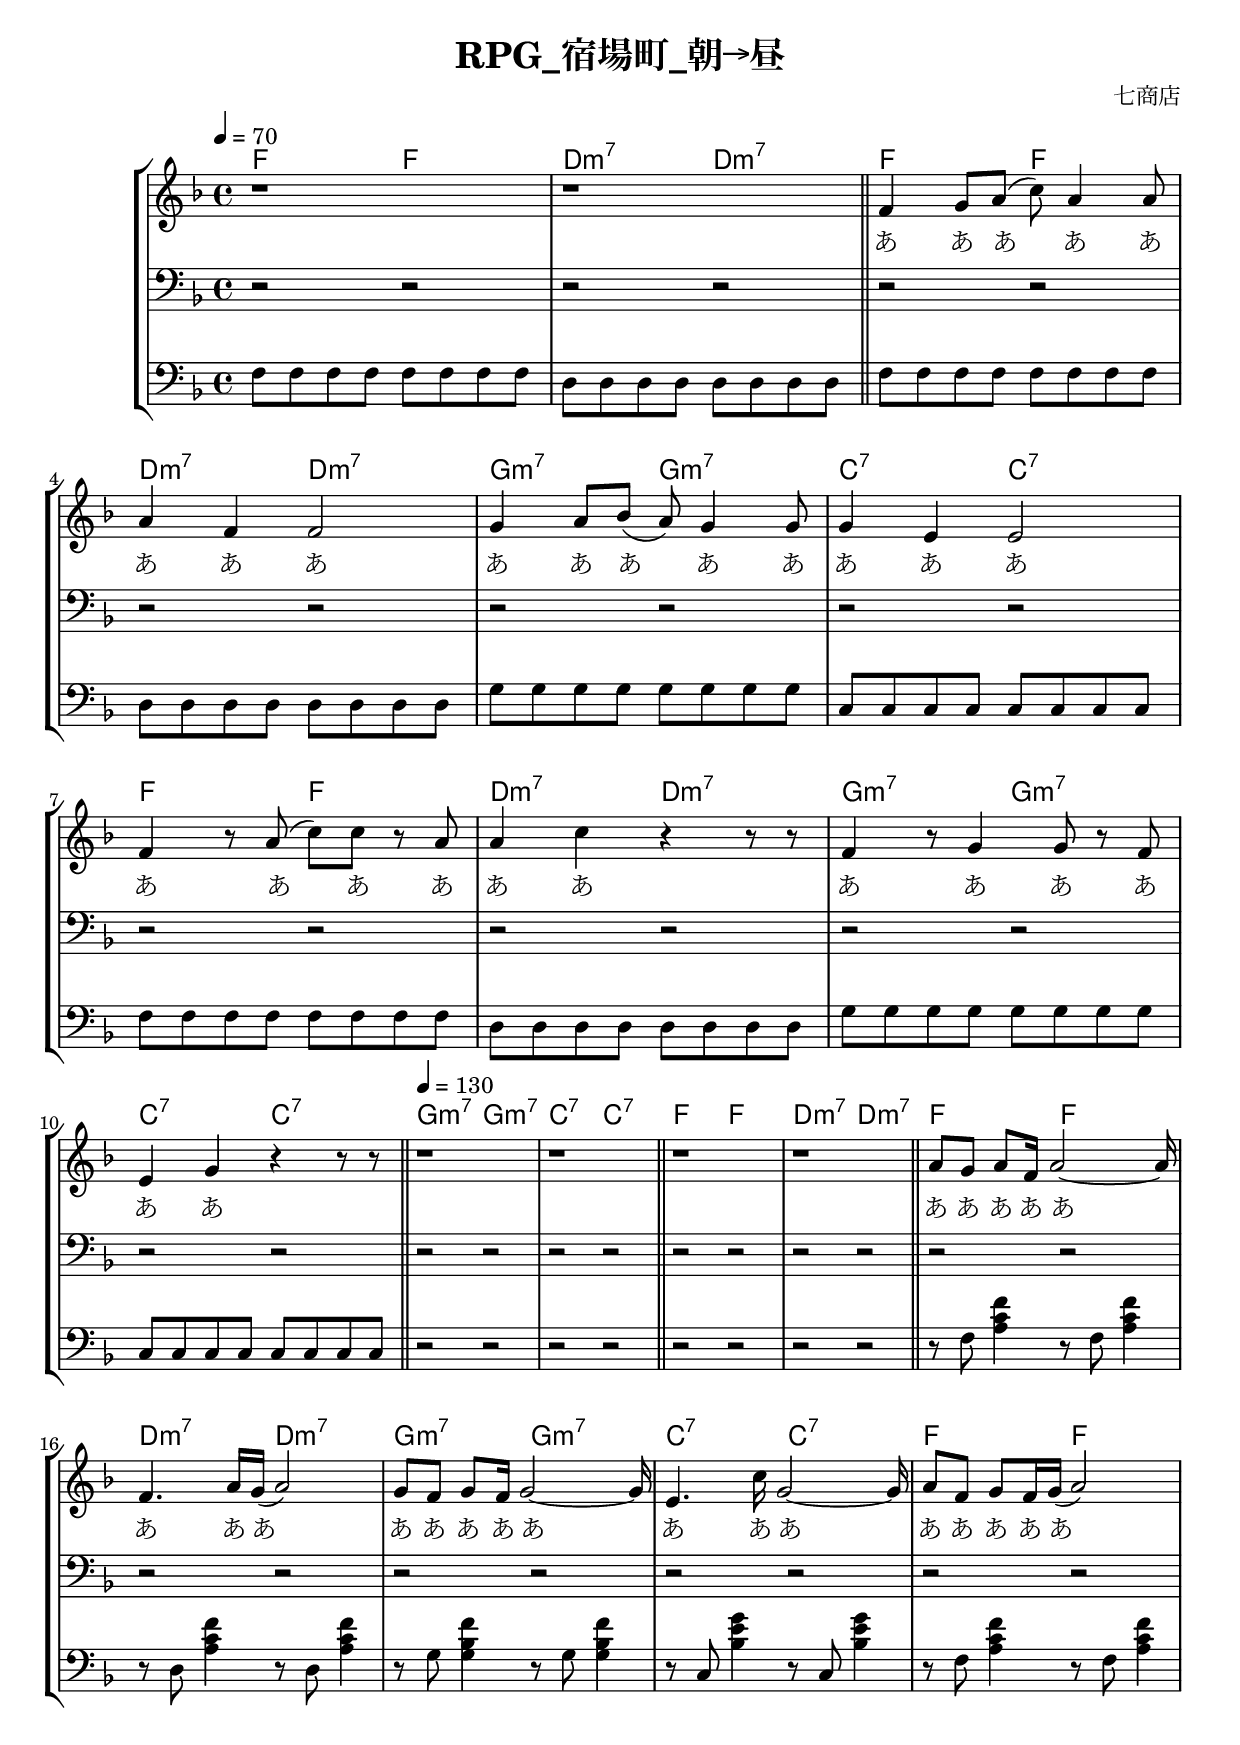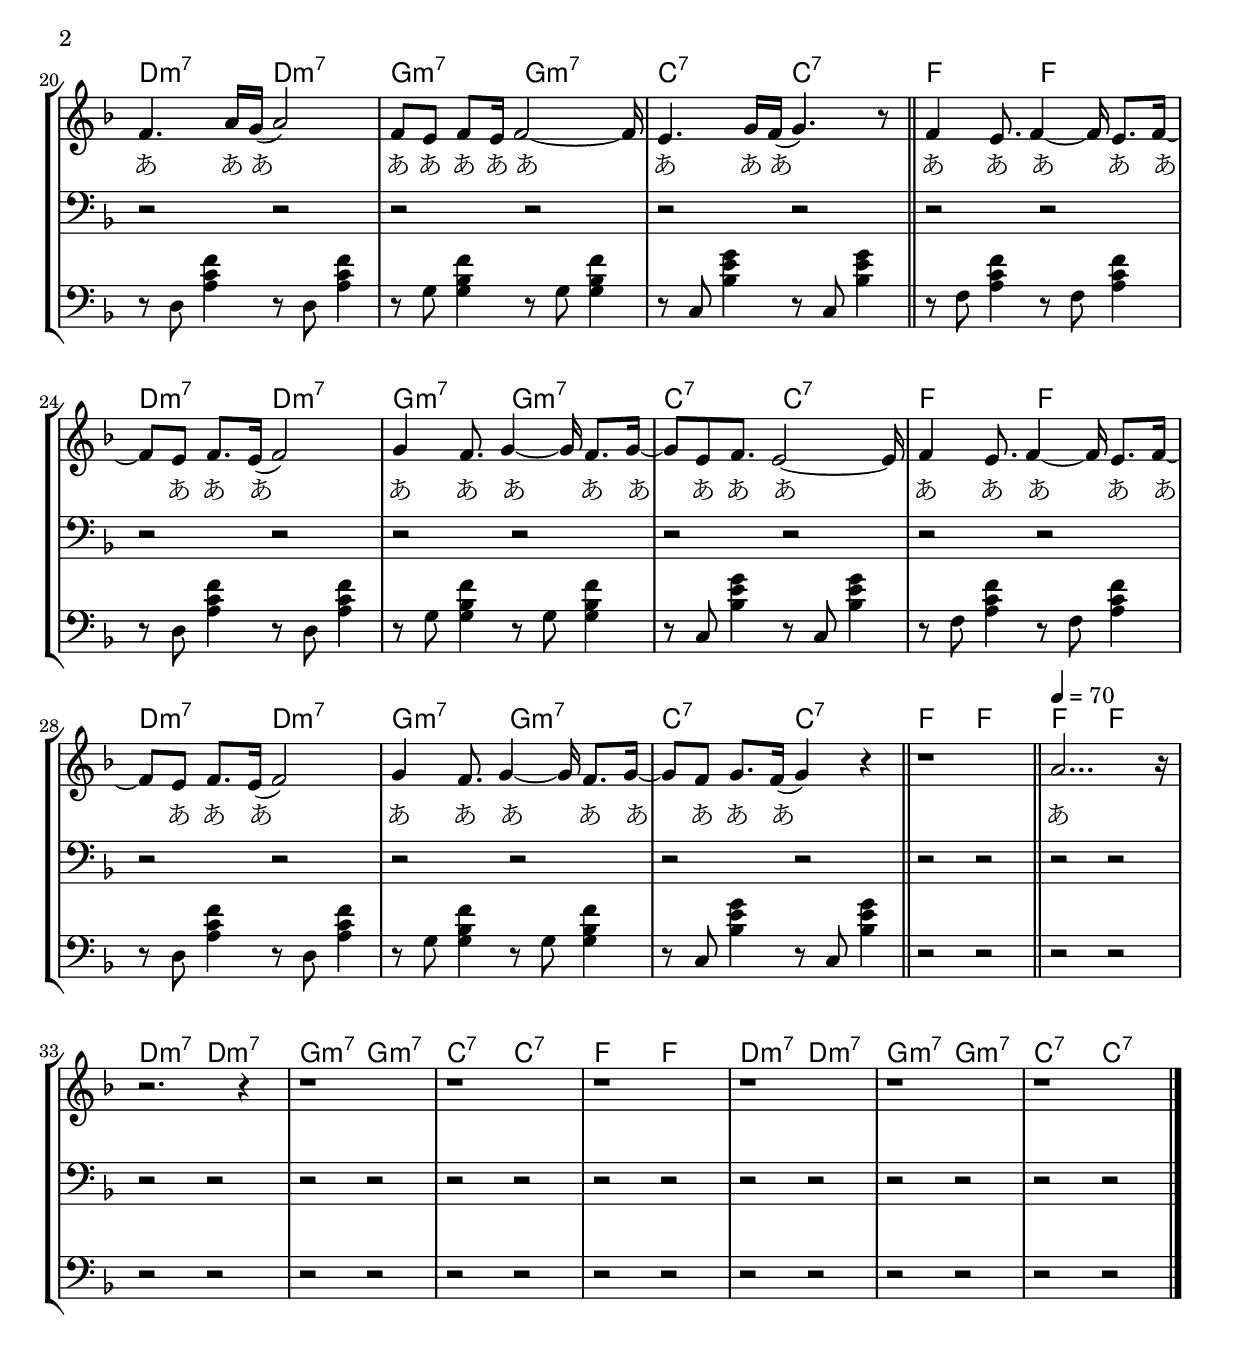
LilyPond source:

\version "2.12.1"

\header {
	title = \markup {RPG_宿場町_朝→昼}
	composer = \markup \center-column {七商店}
}

harmony = \chordmode {
	f2 f d:min7 d:min7 

	f f d:min7 d:min7 g:min7 g:min7 c:7 c:7 f f d:min7 d:min7 g:min7 g:min7 c:7 c:7 

	g:min7 g:min7 c:7 c:7 

	f f d:min7 d:min7 

	f f d:min7 d:min7 g:min7 g:min7 c:7 c:7 f f d:min7 d:min7 g:min7 g:min7 c:7 c:7 

	f f d:min7 d:min7 g:min7 g:min7 c:7 c:7 f f d:min7 d:min7 g:min7 g:min7 c:7 c:7 

	f f 

	f f d:min7 d:min7 g:min7 g:min7 c:7 c:7 f f d:min7 d:min7 g:min7 g:min7 c:7 c:7 
}

melody = {
	\key f \major
	\tempo 4 = 70
	r1 | r1   
	\set Staff.midiInstrument = #"FX 4 (atmosphere)"
	 f'4  g'8  a'8  (c''8)  a'4  a'8 
	a'4  f'4  f'2 
	g'4  a'8  bes'8  (a'8)  g'4  g'8 
	g'4  e'4  e'2 
	f'4  r8  a'8  (c''8)  c''8  r8  a'8 
	a'4  c''4  r4  r8  r8 
	f'4  r8  g'4  g'8  r8  f'8 
	e'4  g'4  r4  r8  r8
	\tempo 4 = 130
	r1 | r1   
	r1 | r1   
	\set Staff.midiInstrument = #"FX 4 (atmosphere)"
	 a'8  g'8  a'8  f'16  a'2~a'16 
	f'4.  a'16  g'16  (a'2) 
	g'8  f'8  g'8  f'16  g'2~g'16 
	e'4.  c''16  g'2~g'16 
	a'8  f'8  g'8  f'16  g'16  (a'2) 
	f'4.  a'16  g'16  (a'2) 
	f'8  e'8  f'8  e'16  f'2~f'16 
	e'4.  g'16  f'16  (g'4.)  	r8 	\set Staff.midiInstrument = #"FX 4 (atmosphere)"
	 f'4  e'8.  f'4~f'16  e'8.  f'16~ 
	f'8  e'8  f'8.  e'16  (f'2) 
	g'4  f'8.  g'4~g'16  f'8.  g'16~ 
	g'8  e'8  f'8.  e'2~e'16 
	f'4  e'8.  f'4~f'16  e'8.  f'16~ 
	f'8  e'8  f'8.  e'16  (f'2) 
	g'4  f'8.  g'4~g'16  f'8.  g'16~ 
	g'8  f'8  g'8.  f'16  (g'4)  	r4 	r1   
	\set Staff.midiInstrument = #"Seashore"
		\tempo 4 = 70
 a'2...  r16~ 
	r2.  	r4 r1 r1 r1 r1 r1 r1 	\bar "|."
}

words = \lyricmode {
	
	あ  あ  あ  あ  あ  あ  あ  あ  あ  あ  あ  あ  あ  あ  あ  あ  あ  あ  あ  あ  あ  あ  あ  あ  あ  あ  あ  あ  
	
	
	あ  あ  あ  あ  あ  あ  あ  あ  あ  あ  あ  あ  あ  あ  あ  あ  あ  あ  あ  あ  あ  あ  あ  あ  あ  あ  あ  あ  あ  あ  あ  あ  
	あ  あ  あ  あ  あ  あ  あ  あ  あ  あ  あ  あ  あ  あ  あ  あ  あ  あ  あ  あ  あ  あ  あ  あ  あ  あ  あ  あ  あ  あ  あ  あ  
	
	あ  
}

tempochange = {
	\tempo 4 = 70
	r1 | r1 \bar "||"
	\tempo 4 = 70
	r1 | r1 | r1 | r1 | r1 | r1 | r1 | r1 \bar "||"
	\tempo 4 = 130
	r1 | r1 \bar "||"
	\tempo 4 = 130
	r1 | r1 \bar "||"
	\tempo 4 = 130
	r1 | r1 | r1 | r1 | r1 | r1 | r1 | r1 \bar "||"
	\tempo 4 = 130
	r1 | r1 | r1 | r1 | r1 | r1 | r1 | r1 \bar "||"
	\tempo 4 = 130
	r1 \bar "||"
	\tempo 4 = 70
	r1 | r1 | r1 | r1 | r1 | r1 | r1 | r1 \bar "|."
}

mainacc = {
	\clef bass
	\set Staff.midiInstrument = #"Acoustic grand"
	\key f \major
	\tempo 4 = 70
	r2
	r2
	r2
	r2
	\bar "||"

	\set Staff.midiInstrument = #"Acoustic grand"
	r2
	r2
	r2
	r2
	r2
	r2
	r2
	r2
	r2
	r2
	r2
	r2
	r2
	r2
	r2
	r2
	\bar "||"

	\set Staff.midiInstrument = #"Acoustic grand"
	\tempo 4 = 130
	r2
	r2
	r2
	r2
	\bar "||"

	\set Staff.midiInstrument = #"Acoustic grand"
	r2
	r2
	r2
	r2
	\bar "||"

	\set Staff.midiInstrument = #"Acoustic grand"
	r2
	r2
	r2
	r2
	r2
	r2
	r2
	r2
	r2
	r2
	r2
	r2
	r2
	r2
	r2
	r2
	\bar "||"

	\set Staff.midiInstrument = #"Acoustic grand"
	r2
	r2
	r2
	r2
	r2
	r2
	r2
	r2
	r2
	r2
	r2
	r2
	r2
	r2
	r2
	r2
	\bar "||"

	\set Staff.midiInstrument = #"Acoustic grand"
	r2
	r2
	\bar "||"

	\set Staff.midiInstrument = #"Acoustic grand"
	\tempo 4 = 70
	r2
	r2
	r2
	r2
	r2
	r2
	r2
	r2
	r2
	r2
	r2
	r2
	r2
	r2
	r2
	r2
	\bar "|."
}

subacc = {
	\clef bass
	\set Staff.midiInstrument = #"Acoustic Bass"
	\key f \major
	\tempo 4 = 70
	f8 f8 f8 f8
	f8 f8 f8 f8
	d8 d8 d8 d8
	d8 d8 d8 d8
	\bar "||"

	\set Staff.midiInstrument = #"Acoustic Bass"
	f8 f8 f8 f8
	f8 f8 f8 f8
	d8 d8 d8 d8
	d8 d8 d8 d8
	g8 g8 g8 g8
	g8 g8 g8 g8
	c8 c8 c8 c8
	c8 c8 c8 c8
	f8 f8 f8 f8
	f8 f8 f8 f8
	d8 d8 d8 d8
	d8 d8 d8 d8
	g8 g8 g8 g8
	g8 g8 g8 g8
	c8 c8 c8 c8
	c8 c8 c8 c8
	\bar "||"

	\set Staff.midiInstrument = #"Acoustic grand"
	\tempo 4 = 130
	r2
	r2
	r2
	r2
	\bar "||"

	\set Staff.midiInstrument = #"Acoustic grand"
	r2
	r2
	r2
	r2
	\bar "||"

	\set Staff.midiInstrument = #"Acoustic Bass"
	r8 f <a c' f'>4
	r8 f <a c' f'>4
	r8 d <a c' f'>4
	r8 d <a c' f'>4
	r8 g <g bes f'>4
	r8 g <g bes f'>4
	r8 c <bes e' g'>4
	r8 c <bes e' g'>4
	r8 f <a c' f'>4
	r8 f <a c' f'>4
	r8 d <a c' f'>4
	r8 d <a c' f'>4
	r8 g <g bes f'>4
	r8 g <g bes f'>4
	r8 c <bes e' g'>4
	r8 c <bes e' g'>4
	\bar "||"

	\set Staff.midiInstrument = #"Acoustic Bass"
	r8 f <a c' f'>4
	r8 f <a c' f'>4
	r8 d <a c' f'>4
	r8 d <a c' f'>4
	r8 g <g bes f'>4
	r8 g <g bes f'>4
	r8 c <bes e' g'>4
	r8 c <bes e' g'>4
	r8 f <a c' f'>4
	r8 f <a c' f'>4
	r8 d <a c' f'>4
	r8 d <a c' f'>4
	r8 g <g bes f'>4
	r8 g <g bes f'>4
	r8 c <bes e' g'>4
	r8 c <bes e' g'>4
	\bar "||"

	\set Staff.midiInstrument = #"Acoustic grand"
	r2
	r2
	\bar "||"

	\set Staff.midiInstrument = #"Acoustic grand"
	\tempo 4 = 70
	r2
	r2
	r2
	r2
	r2
	r2
	r2
	r2
	r2
	r2
	r2
	r2
	r2
	r2
	r2
	r2
	\bar "|."
}

percA = {
	\drummode {
	r1 |r1 \bar "||"
	r1 |r1 |r1 |r1 |r1 |r1 |r1 |r1 \bar "||"
	r1 |r1 \bar "||"
	r8 hho8 hho8 hho8 hho8 hho8 hho8 hho8  |hho8 hho8 hho2.  \bar "||"
	r1 |r1 |r1 |r1 |r1 |r1 |r1 |r1 \bar "||"
	hh8 hh8 hh8 hh8 hh8 hh8 hh8 hh8  |hh8 hh8 hh8 hh8 hh4 hh8 hh8  |hh8 hh8 hh8 hh8 hh8 hh8 hh8 hh8  |hh8 hh8 hh8 hh2 r8  |hh8 hh8 hh8 hh8 hh8 hh8 hh8 hh8  |hh8 hh8 hh8 hh8 hh4 hh8 hh8  |hh8 hh8 hh8 hh8 hh8 hh8 hh8 hh8  |r8 hh2. r8  \bar "||"
	r1 \bar "||"
	r1 |r1 |r1 |r1 |r1 |r1 |r1 |r1 \bar "|."
	}
}

percB = {
	\drummode {
	r1 |r1 \bar "||"
	r1 |r1 |r1 |r1 |r1 |r1 |r1 |r1 \bar "||"
	r1 |r1 \bar "||"
	r8 sn4 sn4 sn4 sn8  |r8 sn8. sn16 sn8 sn16 sn16 sn16 sn8. sn8  \bar "||"
	r1 |r1 |r1 |r1 |r1 |r1 |r1 |r1 \bar "||"
	r4 sn8. sn8 sn8. sn8. sn16  |r4 sn8. sn8 sn8. sn4  |r4 sn8. sn8 sn8. sn8. sn16  |r8 sn8 sn4 sn8 sn16 sn8 sn8 sn16  |r4 sn8. sn8 sn8. sn8. sn16  |r4 sn8. sn8 sn8. sn4  |r4 sn8. sn8 sn8. sn8. sn16  |r4 sn2 sn4  \bar "||"
	r1 \bar "||"
	r1 |r1 |r1 |r1 |r1 |r1 |r1 |r1 \bar "|."
	}
}

percC = {
	\drummode {
	r1 |r1 \bar "||"
	r1 |r1 |r1 |r1 |r1 |r1 |r1 |r1 \bar "||"
	r1 |r1 \bar "||"
	bd4 bd4 bd8. bd8 bd8.  |bd8 bd8 bd8. bd8. bd8 bd8 bd8  \bar "||"
	r1 |r1 |r1 |r1 |r1 |r1 |r1 |r1 \bar "||"
	bd8 bd4 bd2 bd8  |bd8 bd2 bd4.  |bd8 bd4 bd2 bd8  |bd4 r16 bd8. bd2  |bd8 bd4 bd2 bd8  |bd8 bd2 bd4.  |bd8 bd4 bd2 bd8  |bd8 bd4. bd4. bd8  \bar "||"
	r1 \bar "||"
	r1 |r1 |r1 |r1 |r1 |r1 |r1 |r1 \bar "|."
	}
}

percD = {
	\drummode {
	r1 |r1 \bar "||"
	r1 |r1 |r1 |r1 |r1 |r1 |r1 |r1 \bar "||"
	r1 |r1 \bar "||"
	cymc1  |r1  \bar "||"
	r1 |r1 |r1 |r1 |r1 |r1 |r1 |r1 \bar "||"
	r1  |r2 r8 hho4.  |r1  |r4. r16 hho2 r16  |r1  |r2 r8 hho4.  |r1  |r4. r16 hho2 r16  \bar "||"
	r1 \bar "||"
	r1 |r1 |r1 |r1 |r1 |r1 |r1 |r1 \bar "|."
	}
}

percE = {
	\drummode {
	r1 |r1 \bar "||"
	r1 |r1 |r1 |r1 |r1 |r1 |r1 |r1 \bar "||"
	r1 |r1 \bar "||"
	r1 |r1 \bar "||"
	r1 |r1 |r1 |r1 |r1 |r1 |r1 |r1 \bar "||"
	r1 |r1 |r1 |r1 |r1 |r1 |r1 |cymc1  \bar "||"
	r1 \bar "||"
	r1 |r1 |r1 |r1 |r1 |r1 |r1 |r1 \bar "|."
	}
}

percF = {
	\drummode {
	r1 | r1 \bar "||"
	r1 | r1 | r1 | r1 | r1 | r1 | r1 | r1 \bar "||"
	r1 | r1 \bar "||"
	r1 |r2. r8 tomfh8  \bar "||"
	r1 | r1 | r1 | r1 | r1 | r1 | r1 | r1 \bar "||"
	r1 |r1 |r1 |r1 |r1 |r1 |r1 |r4 r16 tommh16 tommh4. tommh4  \bar "||"
	r1 \bar "||"
	r1 | r1 | r1 | r1 | r1 | r1 | r1 | r1 \bar "|."
	}
}

percG = {
	\drummode {
	r1 | r1 \bar "||"
	r1 | r1 | r1 | r1 | r1 | r1 | r1 | r1 \bar "||"
	r1 | r1 \bar "||"
	r1 |r2. tomml16 tomml8.  \bar "||"
	r1 | r1 | r1 | r1 | r1 | r1 | r1 | r1 \bar "||"
	r1 |r1 |r1 |r1 |r1 |r1 |r1 |r4. r16 tomml4. tomml8.  \bar "||"
	r1 \bar "||"
	r1 | r1 | r1 | r1 | r1 | r1 | r1 | r1 \bar "|."
	}
}

percH = {
	\drummode {
	r1 | r1 \bar "||"
	r1 | r1 | r1 | r1 | r1 | r1 | r1 | r1 \bar "||"
	r1 | r1 \bar "||"
	r1 | r1 \bar "||"
	r1 | r1 | r1 | r1 | r1 | r1 | r1 | r1 \bar "||"
	r1 |r1 |r1 |r1 |r1 |r1 |r1 |r2 r16 toml8 toml4 r16  \bar "||"
	r1 \bar "||"
	r1 | r1 | r1 | r1 | r1 | r1 | r1 | r1 \bar "|."
	}
}

percI = {
	\drummode {
	r1 | r1 \bar "||"
	r1 | r1 | r1 | r1 | r1 | r1 | r1 | r1 \bar "||"
	r1 | r1 \bar "||"
	r1 | r1 \bar "||"
	r1 | r1 | r1 | r1 | r1 | r1 | r1 | r1 \bar "||"
	r1 |r1 |r1 |r1 |r1 |r1 |r1 |r2 r8 tomfh4 tomfh8  \bar "||"
	r1 \bar "||"
	r1 | r1 | r1 | r1 | r1 | r1 | r1 | r1 \bar "|."
	}
}

\score {
	<<
		\new StaffGroup <<
			\new ChordNames {\harmony}
			\new Voice = "melody" {\melody}
			\new Lyrics \lyricsto "melody" \words
			\new Staff = "mainacc" {\mainacc}
			\new Staff = "subacc" {\subacc}
		>>
	>>
	\layout { }
}
